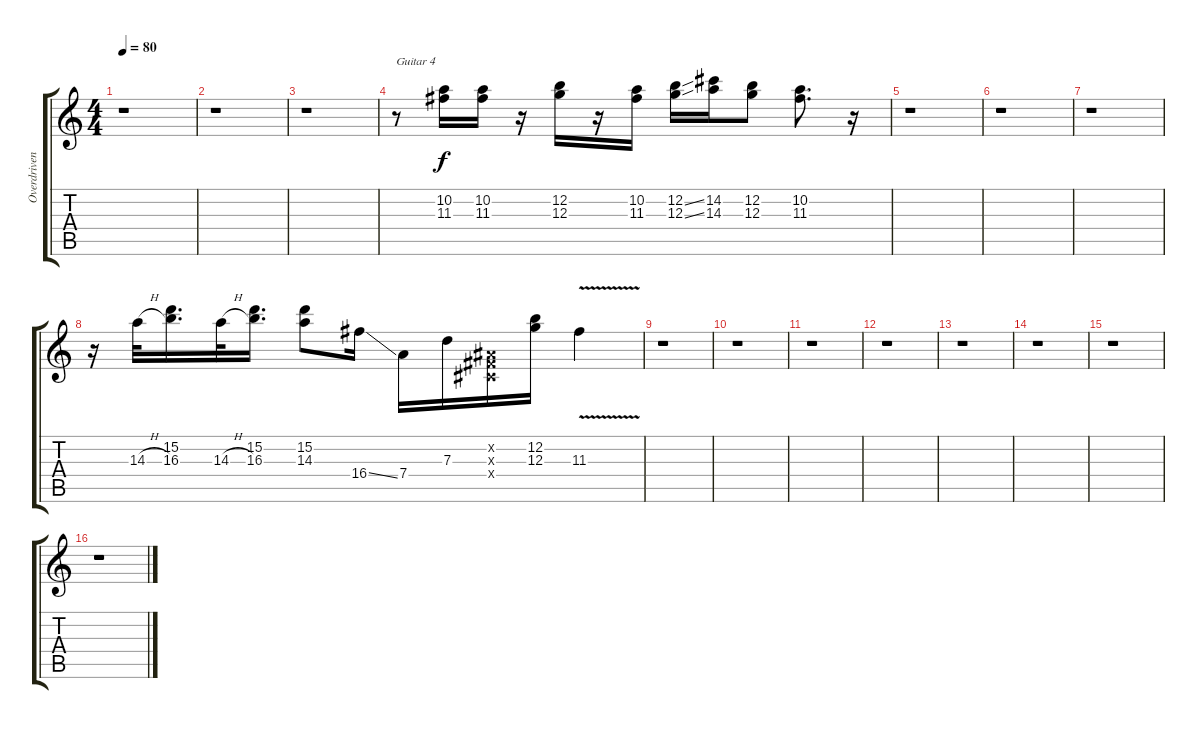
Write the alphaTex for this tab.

\track ("Overdriven Guitar" "Overdriven") {instrument overdrivenguitar}
\staff {score tabs}
\tuning (E4 B3 G3 D3 A2 E2) {hide}
\ts (4 4)
\tempo 80
\clef g2
\ks c
r.1{dy f} |
r.1 |
r.1 |
r.8{txt "Guitar 4"} (10.2 11.3).16 (10.2 11.3).16 r.16 (12.2 12.3).16 r.16 (10.2 11.3).16 (12.2{ss} 12.3{ss}).16 (14.2 14.3).16 (12.2 12.3).8 (10.2 11.3).8{d} r.16 |
r.1 |
r.1 |
r.1 |
r.16 14.3{h}.32 (15.2 16.3).16{d} 14.3{h}.32 (15.2 16.3).16{d} (15.2 14.3).8 16.4{ss}.16 7.4.16 7.3.16 (-1.2{x} -1.3{x} -1.4{x}).16 (12.2 12.3).16 11.3{v}.4 |
r.1 |
r.1 |
r.1 |
r.1 |
r.1 |
r.1 |
r.1 |
r.1
